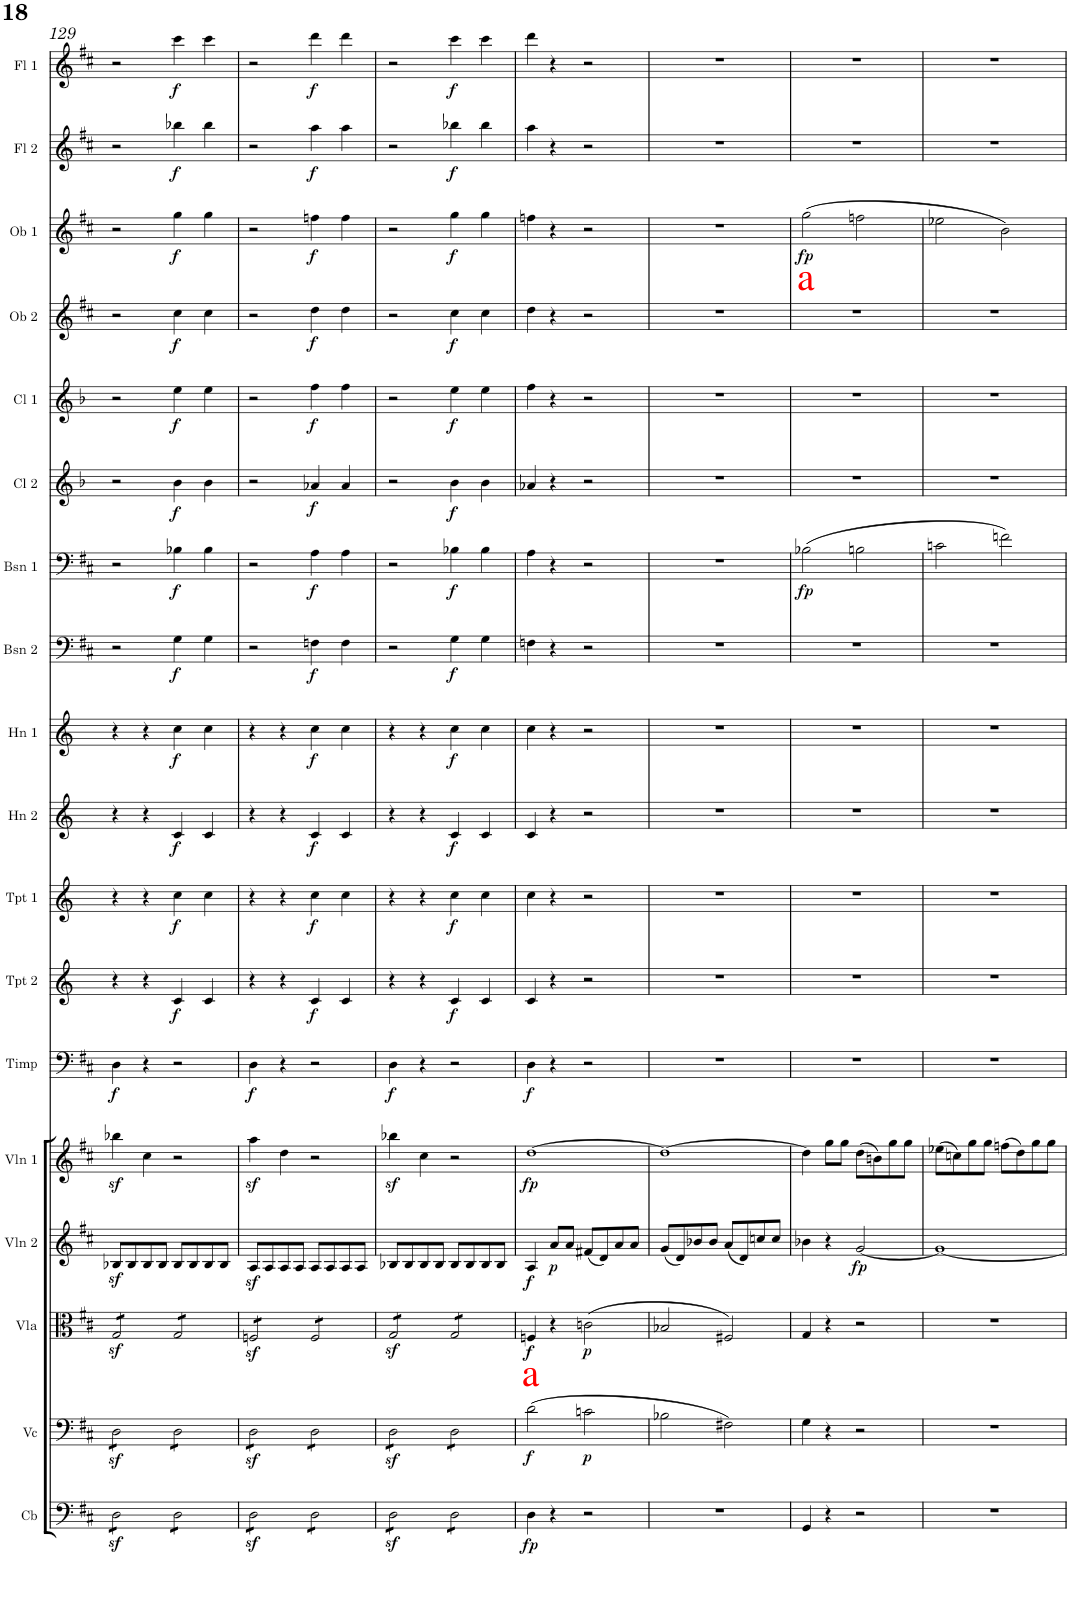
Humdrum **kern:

**kern	**dynam	**kern	**dynam	**kern	**text	**dynam	**kern	**dynam	**kern	**dynam	**kern	**dynam	**kern	**dynam	**kern	**dynam	**kern	**dynam	**kern	**dynam	**kern	**dynam	**kern	**dynam	**kern	**dynam	**kern	**dynam	**kern	**dynam	**kern	**text	**dynam	**kern	**dynam	**kern	**dynam
*part18	*part18	*part17	*part17	*part16	*part16	*part16	*part15	*part15	*part14	*part14	*part13	*part13	*part12	*part12	*part11	*part11	*part10	*part10	*part9	*part9	*part8	*part8	*part7	*part7	*part6	*part6	*part5	*part5	*part4	*part4	*part3	*part3	*part3	*part2	*part2	*part1	*part1
*staff18	*staff18	*staff17	*staff17	*staff16	*staff16	*staff16	*staff15	*staff15	*staff14	*staff14	*staff13	*staff13	*staff12	*staff12	*staff11	*staff11	*staff10	*staff10	*staff9	*staff9	*staff8	*staff8	*staff7	*staff7	*staff6	*staff6	*staff5	*staff5	*staff4	*staff4	*staff3	*staff3	*staff3	*staff2	*staff2	*staff1	*staff1
*I"Contrabass	*	*I"Violoncello	*	*I"Viola	*	*	*I"Violin 2	*	*I"Violin 1	*	*I"Timpani	*	*I"D Trumpet 2	*	*I"D Trumpet 1	*	*I"D Horn 2	*	*I"D Horn 1	*	*I"Bassoon 2	*	*I"Bassoon 1	*	*I"A Clarinet 2	*	*I"A Clarinet 1	*	*I"Oboe 2	*	*I"Oboe 1	*	*	*I"Flute 2	*	*I"Flute 1	*
*I'Cb	*	*I'Vc	*	*I'Vla	*	*	*I'Vln 2	*	*I'Vln 1	*	*I'Timp	*	*I'Tpt 2	*	*I'Tpt 1	*	*I'Hn 2	*	*I'Hn 1	*	*I'Bsn 2	*	*I'Bsn 1	*	*I'Cl 2	*	*I'Cl 1	*	*I'Ob 2	*	*I'Ob 1	*	*	*I'Fl 2	*	*I'Fl 1	*
!!LO:PB:g=z
*clefF4	*	*clefF4	*	*clefC3	*	*	*clefG2	*	*clefG2	*	*clefF4	*	*clefG2	*	*clefG2	*	*clefG2	*	*clefG2	*	*clefF4	*	*clefF4	*	*clefG2	*	*clefG2	*	*clefG2	*	*clefG2	*	*	*clefG2	*	*clefG2	*
*Trd7c12	*	*	*	*	*	*	*	*	*	*	*	*	*Trd-1c-2	*	*Trd-1c-2	*	*Trd6c10	*	*Trd6c10	*	*	*	*	*	*Trd2c3	*	*Trd2c3	*	*	*	*	*	*	*	*	*	*
*k[f#c#]	*	*k[f#c#]	*	*k[f#c#]	*	*	*k[f#c#]	*	*k[f#c#]	*	*k[f#c#]	*	*k[]	*	*k[]	*	*k[]	*	*k[]	*	*k[f#c#]	*	*k[f#c#]	*	*k[b-]	*	*k[b-]	*	*k[f#c#]	*	*k[f#c#]	*	*	*k[f#c#]	*	*k[f#c#]	*
*M2/2	*	*M2/2	*	*M2/2	*	*	*M2/2	*	*M2/2	*	*M2/2	*	*M2/2	*	*M2/2	*	*M2/2	*	*M2/2	*	*M2/2	*	*M2/2	*	*M2/2	*	*M2/2	*	*M2/2	*	*M2/2	*	*	*M2/2	*	*M2/2	*
*met(c|)	*	*met(c|)	*	*met(c|)	*	*	*met(c|)	*	*met(c|)	*	*met(c|)	*	*met(c|)	*	*met(c|)	*	*met(c|)	*	*met(c|)	*	*met(c|)	*	*met(c|)	*	*met(c|)	*	*met(c|)	*	*met(c|)	*	*met(c|)	*	*	*met(c|)	*	*met(c|)	*
=129	=129	=129	=129	=129	=129	=129	=129	=129	=129	=129	=129	=129	=129	=129	=129	=129	=129	=129	=129	=129	=129	=129	=129	=129	=129	=129	=129	=129	=129	=129	=129	=129	=129	=129	=129	=129	=129
!	!	!	!	!	!	!	!	!	!	!	!	!LO:DY:b	!	!	!	!	!	!	!	!	!	!	!	!	!	!	!	!	!	!	!	!	!	!	!	!	!
*tremolo	*	*	*	*	*	*	*	*	*	*	*	*	*	*	*	*	*	*	*	*	*	*	*	*	*	*	*	*	*	*	*	*	*	*	*	*	*
*	*	*tremolo	*	*	*	*	*	*	*	*	*	*	*	*	*	*	*	*	*	*	*	*	*	*	*	*	*	*	*	*	*	*	*	*	*	*	*
*	*	*	*	*tremolo	*	*	*	*	*	*	*	*	*	*	*	*	*	*	*	*	*	*	*	*	*	*	*	*	*	*	*	*	*	*	*	*	*
8Dz<\L	.	8Dz<\L	.	8Gz</L	.	.	8B-Xz</L	.	4bb-Xz<\	.	4D\	f	4r	.	4r	.	4r	.	4r	.	2r	.	2r	.	2r	.	2r	.	2r	.	2r	.	.	2r	.	2r	.
8Dz<\	.	8Dz<\	.	8Gz</	.	.	8B-/	.	.	.	.	.	.	.	.	.	.	.	.	.	.	.	.	.	.	.	.	.	.	.	.	.	.	.	.	.	.
8Dz<\	.	8Dz<\	.	8Gz</	.	.	8B-/	.	4cc#\	.	4r	.	4r	.	4r	.	4r	.	4r	.	.	.	.	.	.	.	.	.	.	.	.	.	.	.	.	.	.
8Dz<\J	.	8Dz<\J	.	8Gz</J	.	.	8B-/J	.	.	.	.	.	.	.	.	.	.	.	.	.	.	.	.	.	.	.	.	.	.	.	.	.	.	.	.	.	.
!	!	!	!	!	!	!	!	!	!	!	!	!	!	!LO:DY:b	!	!LO:DY:b	!	!LO:DY:b	!	!LO:DY:b	!	!LO:DY:b	!	!LO:DY:b	!	!LO:DY:b	!	!LO:DY:b	!	!LO:DY:b	!	!	!LO:DY:b	!	!LO:DY:b	!	!LO:DY:b
8D\L	.	8D\L	.	8G/L	.	.	8B-/L	.	2r	.	2r	.	4c/	f	4cc\	f	4c/	f	4cc\	f	4G\	f	4B-X\	f	4b-\	f	4ee\	f	4cc#\	f	4gg\	.	f	4bb-X\	f	4ccc#\	f
8D\	.	8D\	.	8G/	.	.	8B-/	.	.	.	.	.	.	.	.	.	.	.	.	.	.	.	.	.	.	.	.	.	.	.	.	.	.	.	.	.	.
8D\	.	8D\	.	8G/	.	.	8B-/	.	.	.	.	.	4c/	.	4cc\	.	4c/	.	4cc\	.	4G\	.	4B-\	.	4b-\	.	4ee\	.	4cc#\	.	4gg\	.	.	4bb-\	.	4ccc#\	.
8D\J	.	8D\J	.	8G/J	.	.	8B-/J	.	.	.	.	.	.	.	.	.	.	.	.	.	.	.	.	.	.	.	.	.	.	.	.	.	.	.	.	.	.
=130	=130	=130	=130	=130	=130	=130	=130	=130	=130	=130	=130	=130	=130	=130	=130	=130	=130	=130	=130	=130	=130	=130	=130	=130	=130	=130	=130	=130	=130	=130	=130	=130	=130	=130	=130	=130	=130
!	!	!	!	!	!	!	!	!	!	!	!	!LO:DY:b	!	!	!	!	!	!	!	!	!	!	!	!	!	!	!	!	!	!	!	!	!	!	!	!	!
8Dz<\L	.	8Dz<\L	.	8Fnz</L	.	.	8Az</L	.	4aaz<\	.	4D\	f	4r	.	4r	.	4r	.	4r	.	2r	.	2r	.	2r	.	2r	.	2r	.	2r	.	.	2r	.	2r	.
8Dz<\	.	8Dz<\	.	8Fnz</	.	.	8A/	.	.	.	.	.	.	.	.	.	.	.	.	.	.	.	.	.	.	.	.	.	.	.	.	.	.	.	.	.	.
8Dz<\	.	8Dz<\	.	8Fnz</	.	.	8A/	.	4dd\	.	4r	.	4r	.	4r	.	4r	.	4r	.	.	.	.	.	.	.	.	.	.	.	.	.	.	.	.	.	.
8Dz<\J	.	8Dz<\J	.	8Fnz</J	.	.	8A/J	.	.	.	.	.	.	.	.	.	.	.	.	.	.	.	.	.	.	.	.	.	.	.	.	.	.	.	.	.	.
!	!	!	!	!	!	!	!	!	!	!	!	!	!	!LO:DY:b	!	!LO:DY:b	!	!LO:DY:b	!	!LO:DY:b	!	!LO:DY:b	!	!LO:DY:b	!	!LO:DY:b	!	!LO:DY:b	!	!LO:DY:b	!	!	!LO:DY:b	!	!LO:DY:b	!	!LO:DY:b
8D\L	.	8D\L	.	8F/L	.	.	8A/L	.	2r	.	2r	.	4c/	f	4cc\	f	4c/	f	4cc\	f	4Fn\	f	4A\	f	4a-X/	f	4ff\	f	4dd\	f	4ffn\	.	f	4aa\	f	4ddd\	f
8D\	.	8D\	.	8F/	.	.	8A/	.	.	.	.	.	.	.	.	.	.	.	.	.	.	.	.	.	.	.	.	.	.	.	.	.	.	.	.	.	.
8D\	.	8D\	.	8F/	.	.	8A/	.	.	.	.	.	4c/	.	4cc\	.	4c/	.	4cc\	.	4F\	.	4A\	.	4a-/	.	4ff\	.	4dd\	.	4ff\	.	.	4aa\	.	4ddd\	.
8D\J	.	8D\J	.	8F/J	.	.	8A/J	.	.	.	.	.	.	.	.	.	.	.	.	.	.	.	.	.	.	.	.	.	.	.	.	.	.	.	.	.	.
=131	=131	=131	=131	=131	=131	=131	=131	=131	=131	=131	=131	=131	=131	=131	=131	=131	=131	=131	=131	=131	=131	=131	=131	=131	=131	=131	=131	=131	=131	=131	=131	=131	=131	=131	=131	=131	=131
!	!	!	!	!	!	!	!	!	!	!	!	!LO:DY:b	!	!	!	!	!	!	!	!	!	!	!	!	!	!	!	!	!	!	!	!	!	!	!	!	!
8Dz<\L	.	8Dz<\L	.	8Gz</L	.	.	8B-X/L	.	4bb-Xz<\	.	4D\	f	4r	.	4r	.	4r	.	4r	.	2r	.	2r	.	2r	.	2r	.	2r	.	2r	.	.	2r	.	2r	.
8Dz<\	.	8Dz<\	.	8Gz</	.	.	8B-/	.	.	.	.	.	.	.	.	.	.	.	.	.	.	.	.	.	.	.	.	.	.	.	.	.	.	.	.	.	.
8Dz<\	.	8Dz<\	.	8Gz</	.	.	8B-/	.	4cc#\	.	4r	.	4r	.	4r	.	4r	.	4r	.	.	.	.	.	.	.	.	.	.	.	.	.	.	.	.	.	.
8Dz<\J	.	8Dz<\J	.	8Gz</J	.	.	8B-/J	.	.	.	.	.	.	.	.	.	.	.	.	.	.	.	.	.	.	.	.	.	.	.	.	.	.	.	.	.	.
!	!	!	!	!	!	!	!	!	!	!	!	!	!	!LO:DY:b	!	!LO:DY:b	!	!LO:DY:b	!	!LO:DY:b	!	!LO:DY:b	!	!LO:DY:b	!	!LO:DY:b	!	!LO:DY:b	!	!LO:DY:b	!	!	!LO:DY:b	!	!LO:DY:b	!	!LO:DY:b
8D\L	.	8D\L	.	8G/L	.	.	8B-/L	.	2r	.	2r	.	4c/	f	4cc\	f	4c/	f	4cc\	f	4G\	f	4B-X\	f	4b-\	f	4ee\	f	4cc#\	f	4gg\	.	f	4bb-X\	f	4ccc#\	f
8D\	.	8D\	.	8G/	.	.	8B-/	.	.	.	.	.	.	.	.	.	.	.	.	.	.	.	.	.	.	.	.	.	.	.	.	.	.	.	.	.	.
8D\	.	8D\	.	8G/	.	.	8B-/	.	.	.	.	.	4c/	.	4cc\	.	4c/	.	4cc\	.	4G\	.	4B-\	.	4b-\	.	4ee\	.	4cc#\	.	4gg\	.	.	4bb-\	.	4ccc#\	.
8D\J	.	8D\J	.	8G/J	.	.	8B-/J	.	.	.	.	.	.	.	.	.	.	.	.	.	.	.	.	.	.	.	.	.	.	.	.	.	.	.	.	.	.
*	*	*	*	*Xtremolo	*	*	*	*	*	*	*	*	*	*	*	*	*	*	*	*	*	*	*	*	*	*	*	*	*	*	*	*	*	*	*	*	*
*	*	*Xtremolo	*	*	*	*	*	*	*	*	*	*	*	*	*	*	*	*	*	*	*	*	*	*	*	*	*	*	*	*	*	*	*	*	*	*	*
*Xtremolo	*	*	*	*	*	*	*	*	*	*	*	*	*	*	*	*	*	*	*	*	*	*	*	*	*	*	*	*	*	*	*	*	*	*	*	*	*
=132	=132	=132	=132	=132	=132	=132	=132	=132	=132	=132	=132	=132	=132	=132	=132	=132	=132	=132	=132	=132	=132	=132	=132	=132	=132	=132	=132	=132	=132	=132	=132	=132	=132	=132	=132	=132	=132
!	!LO:DY:b	!	!LO:DY:b	!	!LO:LY:b:color=#FF0000	!LO:DY:b	!	!LO:DY:b	!	!LO:DY:b	!	!LO:DY:b	!	!	!	!	!	!	!	!	!	!	!	!	!	!	!	!	!	!	!	!	!	!	!	!	!
4D\	fp	(2d\	f	4Fn/	a	f	4A/	f	[1dd	fp	4D\	f	4c/	.	4cc\	.	4c/	.	4cc\	.	4Fn\	.	4A\	.	4a-X/	.	4ff\	.	4dd\	.	4ffn\	.	.	4aa\	.	4ddd\	.
!	!	!	!	!	!	!	!	!LO:DY:b	!	!	!	!	!	!	!	!	!	!	!	!	!	!	!	!	!	!	!	!	!	!	!	!	!	!	!	!	!
4r	.	.	.	4r	.	.	8a/L	p	.	.	4r	.	4r	.	4r	.	4r	.	4r	.	4r	.	4r	.	4r	.	4r	.	4r	.	4r	.	.	4r	.	4r	.
.	.	.	.	.	.	.	8a/J	.	.	.	.	.	.	.	.	.	.	.	.	.	.	.	.	.	.	.	.	.	.	.	.	.	.	.	.	.	.
!	!	!	!LO:DY:b	!	!	!LO:DY:b	!	!	!	!	!	!	!	!	!	!	!	!	!	!	!	!	!	!	!	!	!	!	!	!	!	!	!	!	!	!	!
2r	.	2cn\	p	(2cn\	.	p	(8f#X/L	.	.	.	2r	.	2r	.	2r	.	2r	.	2r	.	2r	.	2r	.	2r	.	2r	.	2r	.	2r	.	.	2r	.	2r	.
.	.	.	.	.	.	.	8d/)	.	.	.	.	.	.	.	.	.	.	.	.	.	.	.	.	.	.	.	.	.	.	.	.	.	.	.	.	.	.
.	.	.	.	.	.	.	8a/	.	.	.	.	.	.	.	.	.	.	.	.	.	.	.	.	.	.	.	.	.	.	.	.	.	.	.	.	.	.
.	.	.	.	.	.	.	8a/J	.	.	.	.	.	.	.	.	.	.	.	.	.	.	.	.	.	.	.	.	.	.	.	.	.	.	.	.	.	.
=133	=133	=133	=133	=133	=133	=133	=133	=133	=133	=133	=133	=133	=133	=133	=133	=133	=133	=133	=133	=133	=133	=133	=133	=133	=133	=133	=133	=133	=133	=133	=133	=133	=133	=133	=133	=133	=133
1r	.	2B-X\	.	2B-X/	.	.	(8g/L	.	1dd_	.	1r	.	1r	.	1r	.	1r	.	1r	.	1r	.	1r	.	1r	.	1r	.	1r	.	1r	.	.	1r	.	1r	.
.	.	.	.	.	.	.	8d/)	.	.	.	.	.	.	.	.	.	.	.	.	.	.	.	.	.	.	.	.	.	.	.	.	.	.	.	.	.	.
.	.	.	.	.	.	.	8b-X/	.	.	.	.	.	.	.	.	.	.	.	.	.	.	.	.	.	.	.	.	.	.	.	.	.	.	.	.	.	.
.	.	.	.	.	.	.	8b-/J	.	.	.	.	.	.	.	.	.	.	.	.	.	.	.	.	.	.	.	.	.	.	.	.	.	.	.	.	.	.
.	.	2F#X\)	.	2F#X/)	.	.	(8a/L	.	.	.	.	.	.	.	.	.	.	.	.	.	.	.	.	.	.	.	.	.	.	.	.	.	.	.	.	.	.
.	.	.	.	.	.	.	8d/)	.	.	.	.	.	.	.	.	.	.	.	.	.	.	.	.	.	.	.	.	.	.	.	.	.	.	.	.	.	.
.	.	.	.	.	.	.	8ccn/	.	.	.	.	.	.	.	.	.	.	.	.	.	.	.	.	.	.	.	.	.	.	.	.	.	.	.	.	.	.
.	.	.	.	.	.	.	8cc/J	.	.	.	.	.	.	.	.	.	.	.	.	.	.	.	.	.	.	.	.	.	.	.	.	.	.	.	.	.	.
=134	=134	=134	=134	=134	=134	=134	=134	=134	=134	=134	=134	=134	=134	=134	=134	=134	=134	=134	=134	=134	=134	=134	=134	=134	=134	=134	=134	=134	=134	=134	=134	=134	=134	=134	=134	=134	=134
!	!	!	!	!	!	!	!	!	!	!	!	!	!	!	!	!	!	!	!	!	!	!	!	!LO:DY:b	!	!	!	!	!	!	!	!LO:LY:b:color=#FF0000	!LO:DY:b	!	!	!	!
4GG/	.	4G\	.	4G/	.	.	4b-X\	.	4dd\]	.	1r	.	1r	.	1r	.	1r	.	1r	.	1r	.	(2B-X\	fp	1r	.	1r	.	1r	.	(2gg\	a	fp	1r	.	1r	.
4r	.	4r	.	4r	.	.	4r	.	8gg\L	.	.	.	.	.	.	.	.	.	.	.	.	.	.	.	.	.	.	.	.	.	.	.	.	.	.	.	.
.	.	.	.	.	.	.	.	.	8gg\J	.	.	.	.	.	.	.	.	.	.	.	.	.	.	.	.	.	.	.	.	.	.	.	.	.	.	.	.
!	!	!	!	!	!	!	!	!LO:DY:b	!	!	!	!	!	!	!	!	!	!	!	!	!	!	!	!	!	!	!	!	!	!	!	!	!	!	!	!	!
2r	.	2r	.	2r	.	.	[2g/	fp	(8dd\L	.	.	.	.	.	.	.	.	.	.	.	.	.	2Bn\	.	.	.	.	.	.	.	2ffn\	.	.	.	.	.	.
.	.	.	.	.	.	.	.	.	8bn\)	.	.	.	.	.	.	.	.	.	.	.	.	.	.	.	.	.	.	.	.	.	.	.	.	.	.	.	.
.	.	.	.	.	.	.	.	.	8gg\	.	.	.	.	.	.	.	.	.	.	.	.	.	.	.	.	.	.	.	.	.	.	.	.	.	.	.	.
.	.	.	.	.	.	.	.	.	8gg\J	.	.	.	.	.	.	.	.	.	.	.	.	.	.	.	.	.	.	.	.	.	.	.	.	.	.	.	.
=135	=135	=135	=135	=135	=135	=135	=135	=135	=135	=135	=135	=135	=135	=135	=135	=135	=135	=135	=135	=135	=135	=135	=135	=135	=135	=135	=135	=135	=135	=135	=135	=135	=135	=135	=135	=135	=135
1r	.	1r	.	1r	.	.	1g_	.	(8ee-X\L	.	1r	.	1r	.	1r	.	1r	.	1r	.	1r	.	2cn\	.	1r	.	1r	.	1r	.	2ee-X\	.	.	1r	.	1r	.
.	.	.	.	.	.	.	.	.	8ccn\)	.	.	.	.	.	.	.	.	.	.	.	.	.	.	.	.	.	.	.	.	.	.	.	.	.	.	.	.
.	.	.	.	.	.	.	.	.	8gg\	.	.	.	.	.	.	.	.	.	.	.	.	.	.	.	.	.	.	.	.	.	.	.	.	.	.	.	.
.	.	.	.	.	.	.	.	.	8gg\J	.	.	.	.	.	.	.	.	.	.	.	.	.	.	.	.	.	.	.	.	.	.	.	.	.	.	.	.
.	.	.	.	.	.	.	.	.	(8ffn\L	.	.	.	.	.	.	.	.	.	.	.	.	.	2fn\)	.	.	.	.	.	.	.	2b\)	.	.	.	.	.	.
.	.	.	.	.	.	.	.	.	8dd\)	.	.	.	.	.	.	.	.	.	.	.	.	.	.	.	.	.	.	.	.	.	.	.	.	.	.	.	.
.	.	.	.	.	.	.	.	.	8gg\	.	.	.	.	.	.	.	.	.	.	.	.	.	.	.	.	.	.	.	.	.	.	.	.	.	.	.	.
.	.	.	.	.	.	.	.	.	8gg\J	.	.	.	.	.	.	.	.	.	.	.	.	.	.	.	.	.	.	.	.	.	.	.	.	.	.	.	.
=	=	=	=	=	=	=	=	=	=	=	=	=	=	=	=	=	=	=	=	=	=	=	=	=	=	=	=	=	=	=	=	=	=	=	=	=	=
*-	*-	*-	*-	*-	*-	*-	*-	*-	*-	*-	*-	*-	*-	*-	*-	*-	*-	*-	*-	*-	*-	*-	*-	*-	*-	*-	*-	*-	*-	*-	*-	*-	*-	*-	*-	*-	*-
